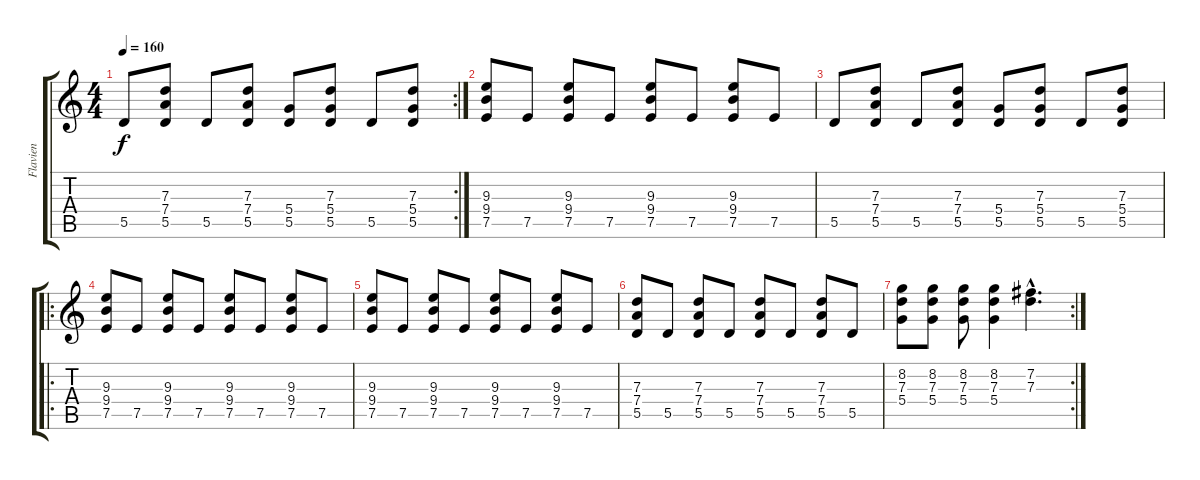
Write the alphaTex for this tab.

\track ("Flavien" "Flavien") {instrument overdrivenguitar}
\staff {score tabs}
\tuning (E4 B3 G3 D3 A2 E2) {hide}
\rc 2
\ts (4 4)
\tempo 160
\clef g2
\ks c
5.5.8{dy f} (7.3 7.4 5.5).8 5.5.8 (7.3 7.4 5.5).8 (5.4 5.5).8 (7.3 5.4 5.5).8 5.5.8 (7.3 5.4 5.5).8 |
(9.3 9.4 7.5).8 7.5.8 (9.3 9.4 7.5).8 7.5.8 (9.3 9.4 7.5).8 7.5.8 (9.3 9.4 7.5).8 7.5.8 |
5.5.8 (7.3 7.4 5.5).8 5.5.8 (7.3 7.4 5.5).8 (5.4 5.5).8 (7.3 5.4 5.5).8 5.5.8 (7.3 5.4 5.5).8 |
\ro
(9.3 9.4 7.5).8 7.5.8 (9.3 9.4 7.5).8 7.5.8 (9.3 9.4 7.5).8 7.5.8 (9.3 9.4 7.5).8 7.5.8 |
(9.3 9.4 7.5).8 7.5.8 (9.3 9.4 7.5).8 7.5.8 (9.3 9.4 7.5).8 7.5.8 (9.3 9.4 7.5).8 7.5.8 |
(7.3 7.4 5.5).8 5.5.8 (7.3 7.4 5.5).8 5.5.8 (7.3 7.4 5.5).8 5.5.8 (7.3 7.4 5.5).8 5.5.8 |
\rc 2
(8.2 7.3 5.4).8 (8.2 7.3 5.4).8 (8.2 7.3 5.4).8 (8.2 7.3 5.4).4 (7.2{hac} 7.3{hac}).4{d}
